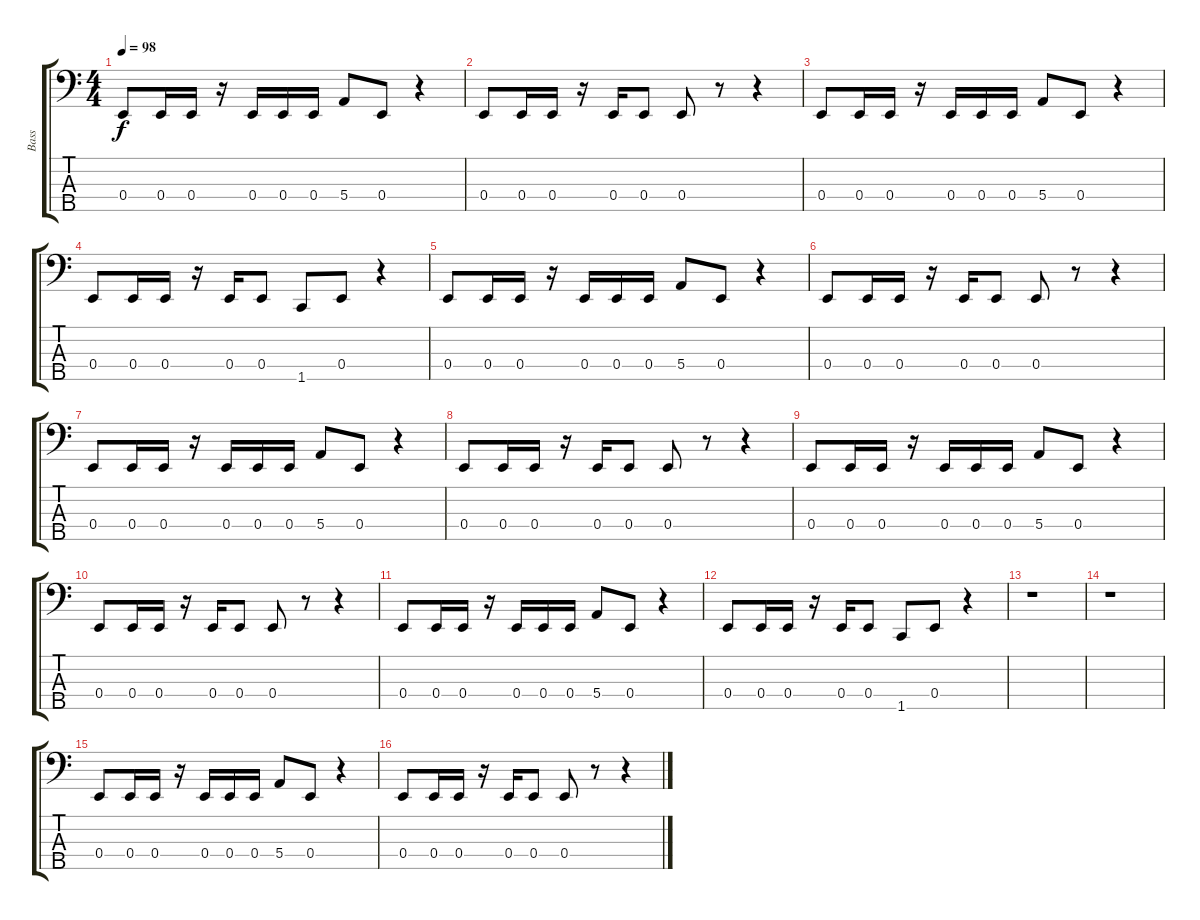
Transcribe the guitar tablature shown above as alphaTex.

\track ("Bass" "Bass") {instrument electricbassfinger}
\staff {score tabs}
\tuning (G2 D2 A1 E1 B0) {hide}
\ts (4 4)
\tempo 98
\clef f4
\ks c
0.4.8{dy f instrument electricbassfinger} 0.4.16 0.4.16 r.16 0.4.16 0.4.16 0.4.16 5.4.8 0.4.8 r.4 |
0.4.8 0.4.16 0.4.16 r.16 0.4.16 0.4.8 0.4.8 r.8 r.4 |
0.4.8 0.4.16 0.4.16 r.16 0.4.16 0.4.16 0.4.16 5.4.8 0.4.8 r.4 |
0.4.8 0.4.16 0.4.16 r.16 0.4.16 0.4.8 1.5.8 0.4.8 r.4 |
0.4.8 0.4.16 0.4.16 r.16 0.4.16 0.4.16 0.4.16 5.4.8 0.4.8 r.4 |
0.4.8 0.4.16 0.4.16 r.16 0.4.16 0.4.8 0.4.8 r.8 r.4 |
0.4.8 0.4.16 0.4.16 r.16 0.4.16 0.4.16 0.4.16 5.4.8 0.4.8 r.4 |
0.4.8 0.4.16 0.4.16 r.16 0.4.16 0.4.8 0.4.8 r.8 r.4 |
0.4.8 0.4.16 0.4.16 r.16 0.4.16 0.4.16 0.4.16 5.4.8 0.4.8 r.4 |
0.4.8 0.4.16 0.4.16 r.16 0.4.16 0.4.8 0.4.8 r.8 r.4 |
0.4.8 0.4.16 0.4.16 r.16 0.4.16 0.4.16 0.4.16 5.4.8 0.4.8 r.4 |
0.4.8 0.4.16 0.4.16 r.16 0.4.16 0.4.8 1.5.8 0.4.8 r.4 |
r.1 |
r.1 |
0.4.8 0.4.16 0.4.16 r.16 0.4.16 0.4.16 0.4.16 5.4.8 0.4.8 r.4 |
0.4.8 0.4.16 0.4.16 r.16 0.4.16 0.4.8 0.4.8 r.8 r.4
